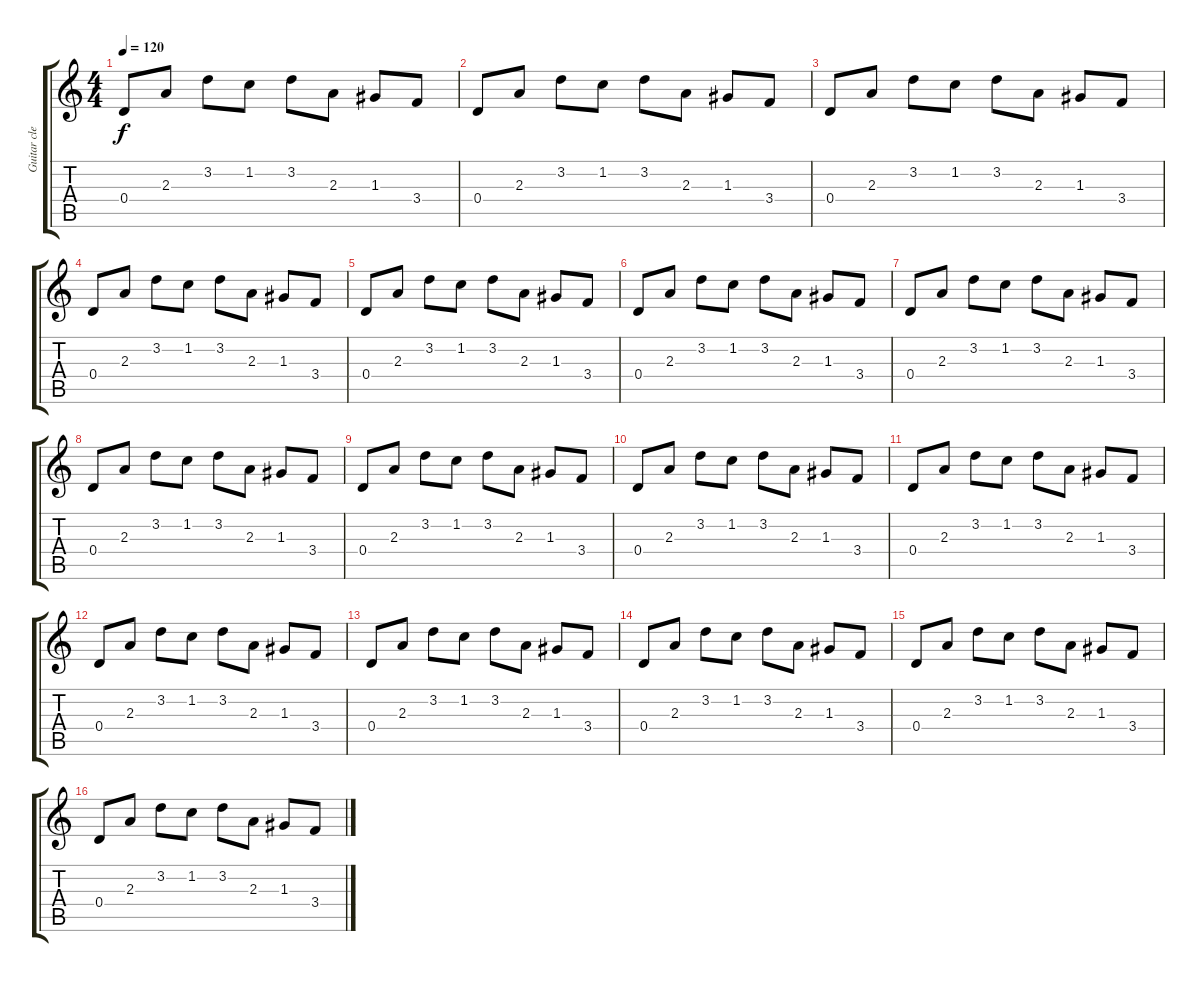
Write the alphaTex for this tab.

\track ("Guitar clean" "Guitar cle") {instrument electricguitarclean}
\staff {score tabs}
\tuning (E4 B3 G3 D3 A2 E2) {hide}
\ts (4 4)
\tempo 120
\clef g2
\ks c
0.4.8{dy f} 2.3.8 3.2.8 1.2.8 3.2.8 2.3.8 1.3.8 3.4.8 |
0.4.8 2.3.8 3.2.8 1.2.8 3.2.8 2.3.8 1.3.8 3.4.8 |
0.4.8 2.3.8 3.2.8 1.2.8 3.2.8 2.3.8 1.3.8 3.4.8 |
0.4.8 2.3.8 3.2.8 1.2.8 3.2.8 2.3.8 1.3.8 3.4.8 |
0.4.8 2.3.8 3.2.8 1.2.8 3.2.8 2.3.8 1.3.8 3.4.8 |
0.4.8 2.3.8 3.2.8 1.2.8 3.2.8 2.3.8 1.3.8 3.4.8 |
0.4.8 2.3.8 3.2.8 1.2.8 3.2.8 2.3.8 1.3.8 3.4.8 |
0.4.8 2.3.8 3.2.8 1.2.8 3.2.8 2.3.8 1.3.8 3.4.8 |
0.4.8 2.3.8 3.2.8 1.2.8 3.2.8 2.3.8 1.3.8 3.4.8 |
0.4.8 2.3.8 3.2.8 1.2.8 3.2.8 2.3.8 1.3.8 3.4.8 |
0.4.8 2.3.8 3.2.8 1.2.8 3.2.8 2.3.8 1.3.8 3.4.8 |
0.4.8 2.3.8 3.2.8 1.2.8 3.2.8 2.3.8 1.3.8 3.4.8 |
0.4.8 2.3.8 3.2.8 1.2.8 3.2.8 2.3.8 1.3.8 3.4.8 |
0.4.8 2.3.8 3.2.8 1.2.8 3.2.8 2.3.8 1.3.8 3.4.8 |
0.4.8 2.3.8 3.2.8 1.2.8 3.2.8 2.3.8 1.3.8 3.4.8 |
0.4.8 2.3.8 3.2.8 1.2.8 3.2.8 2.3.8 1.3.8 3.4.8
